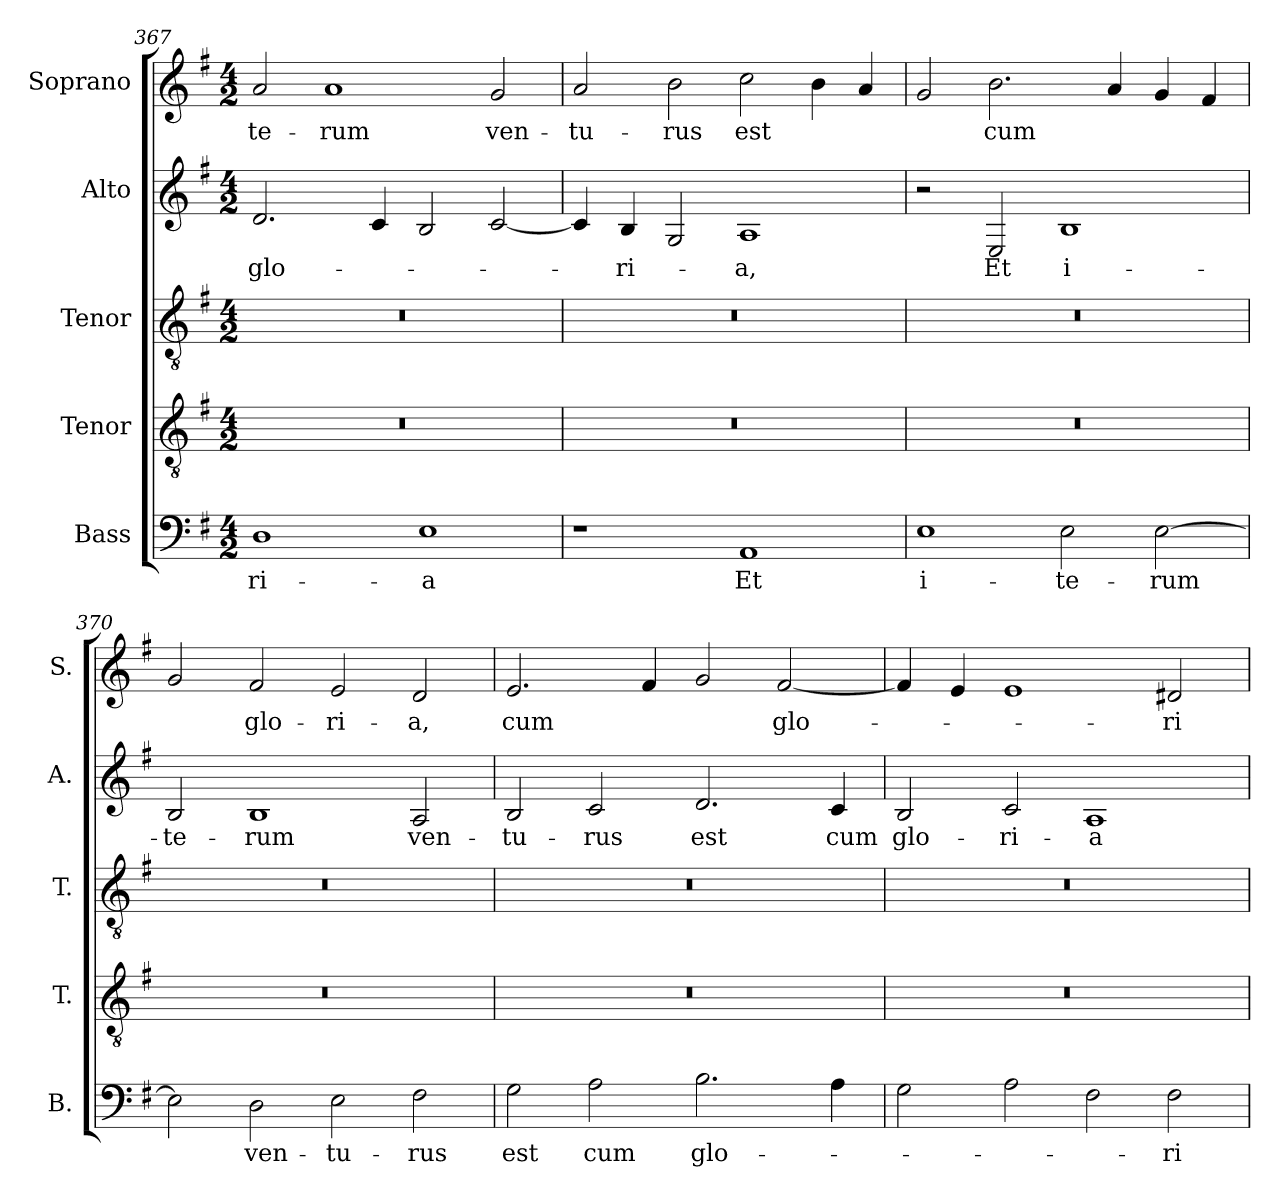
**kern	**text	**kern	**kern	**kern	**text	**kern	**text
*part5	*part5	*part4	*part3	*part2	*part2	*part1	*part1
*staff5	*staff5	*staff4	*staff3	*staff2	*staff2	*staff1	*staff1
*I"Bass	*	*I"Tenor	*I"Tenor	*I"Alto	*	*I"Soprano	*
*I'B.	*	*I'T.	*I'T.	*I'A.	*	*I'S.	*
!!LO:LB:g=z
*clefF4	*	*clefGv2	*clefGv2	*clefG2	*	*clefG2	*
*	*	*ITrd7c12	*ITrd7c12	*	*	*	*
*k[f#]	*	*k[f#]	*k[f#]	*k[f#]	*	*k[f#]	*
*G:	*	*G:	*G:	*G:	*	*G:	*
*M4/2	*	*M4/2	*M4/2	*M4/2	*	*M4/2	*
=367	=367	=367	=367	=367	=367	=367	=367
!	!LO:LY:b:color=#000000	!LO:N:vis=1	!LO:N:vis=1	!	!	!	!
!	!	!	!	!	!LO:LY:b:color=#000000	!	!
!	!	!	!	!	!	!	!LO:LY:b:color=#000000
1Di	-ri-	0r	0r	2.di/	glo-	2ai/	-te-
!	!	!	!	!	!	!	!LO:LY:b:color=#000000
.	.	.	.	.	.	1ai	-rum
.	.	.	.	4ci/	.	.	.
!	!LO:LY:b:color=#000000	!	!	!	!	!	!
1Ei	-a	.	.	2Bi/	.	.	.
!	!	!	!	!	!	!	!LO:LY:b:color=#000000
.	.	.	.	[2ci/	.	2gi/	ven-
=368	=368	=368	=368	=368	=368	=368	=368
!	!	!LO:N:vis=1	!LO:N:vis=1	!	!	!	!
!	!	!	!	!	!	!	!LO:LY:b:color=#000000
1r	.	0r	0r	4ci/]	.	2ai/	-tu-
!	!	!	!	!	!LO:LY:b:color=#000000	!	!
.	.	.	.	4Bi/	-ri-	.	.
!	!	!	!	!	!	!	!LO:LY:b:color=#000000
.	.	.	.	2Gi/	.	2bi\	-rus
!	!LO:LY:b:color=#000000	!	!	!	!	!	!
!	!	!	!	!	!LO:LY:b:color=#000000	!	!
!	!	!	!	!	!	!	!LO:LY:b:color=#000000
1AAi	Et	.	.	1Ai	-a,	2cci\	est
.	.	.	.	.	.	4bi\	.
.	.	.	.	.	.	4ai/	.
=369	=369	=369	=369	=369	=369	=369	=369
!	!LO:LY:b:color=#000000	!LO:N:vis=1	!LO:N:vis=1	!	!	!	!
1Ei	i-	0r	0r	2r	.	2gi/	.
!	!	!	!	!	!LO:LY:b:color=#000000	!	!
!	!	!	!	!	!	!	!LO:LY:b:color=#000000
.	.	.	.	2Ei/	Et	2.bi\	cum
!	!LO:LY:b:color=#000000	!	!	!	!	!	!
!	!	!	!	!	!LO:LY:b:color=#000000	!	!
2Ei\	-te-	.	.	1Bi	i-	.	.
.	.	.	.	.	.	4ai/	.
!	!LO:LY:b:color=#000000	!	!	!	!	!	!
[2Ei\	-rum	.	.	.	.	4gi/	.
.	.	.	.	.	.	4f#i/	.
=370	=370	=370	=370	=370	=370	=370	=370
!	!	!LO:N:vis=1	!LO:N:vis=1	!	!	!	!
!	!	!	!	!	!LO:LY:b:color=#000000	!	!
2Ei\]	.	0r	0r	2Bi/	-te-	2gi/	.
!	!LO:LY:b:color=#000000	!	!	!	!	!	!
!	!	!	!	!	!LO:LY:b:color=#000000	!	!
!	!	!	!	!	!	!	!LO:LY:b:color=#000000
2Di\	ven-	.	.	1Bi	-rum	2f#i/	glo-
!	!LO:LY:b:color=#000000	!	!	!	!	!	!
!	!	!	!	!	!	!	!LO:LY:b:color=#000000
2Ei\	-tu-	.	.	.	.	2ei/	-ri-
!	!LO:LY:b:color=#000000	!	!	!	!	!	!
!	!	!	!	!	!LO:LY:b:color=#000000	!	!
!	!	!	!	!	!	!	!LO:LY:b:color=#000000
2F#i\	-rus	.	.	2Ai/	ven-	2di/	-a,
=371	=371	=371	=371	=371	=371	=371	=371
!	!LO:LY:b:color=#000000	!LO:N:vis=1	!LO:N:vis=1	!	!	!	!
!	!	!	!	!	!LO:LY:b:color=#000000	!	!
!	!	!	!	!	!	!	!LO:LY:b:color=#000000
2Gi\	est	0r	0r	2Bi/	-tu-	2.ei/	cum
!	!LO:LY:b:color=#000000	!	!	!	!	!	!
!	!	!	!	!	!LO:LY:b:color=#000000	!	!
2Ai\	cum	.	.	2ci/	-rus	.	.
.	.	.	.	.	.	4f#i/	.
!	!LO:LY:b:color=#000000	!	!	!	!	!	!
!	!	!	!	!	!LO:LY:b:color=#000000	!	!
2.Bi\	glo-	.	.	2.di/	est	2gi/	.
!	!	!	!	!	!	!	!LO:LY:b:color=#000000
.	.	.	.	.	.	[2f#i/	glo-
!	!	!	!	!	!LO:LY:b:color=#000000	!	!
4Ai\	.	.	.	4ci/	cum	.	.
=372	=372	=372	=372	=372	=372	=372	=372
!	!	!LO:N:vis=1	!LO:N:vis=1	!	!	!	!
!	!	!	!	!	!LO:LY:b:color=#000000	!	!
2Gi\	.	0r	0r	2Bi/	glo-	4f#i/]	.
.	.	.	.	.	.	4ei/	.
!	!	!	!	!	!LO:LY:b:color=#000000	!	!
2Ai\	.	.	.	2ci/	-ri-	1ei	.
!	!	!	!	!	!LO:LY:b:color=#000000	!	!
2F#i\	.	.	.	1Ai	-a	.	.
!	!LO:LY:b:color=#000000	!	!	!	!	!	!
!	!	!	!	!	!	!	!LO:LY:b:color=#000000
2F#i\	-ri-	.	.	.	.	2d#Xi/	-ri-
=	=	=	=	=	=	=	=
*-	*-	*-	*-	*-	*-	*-	*-
